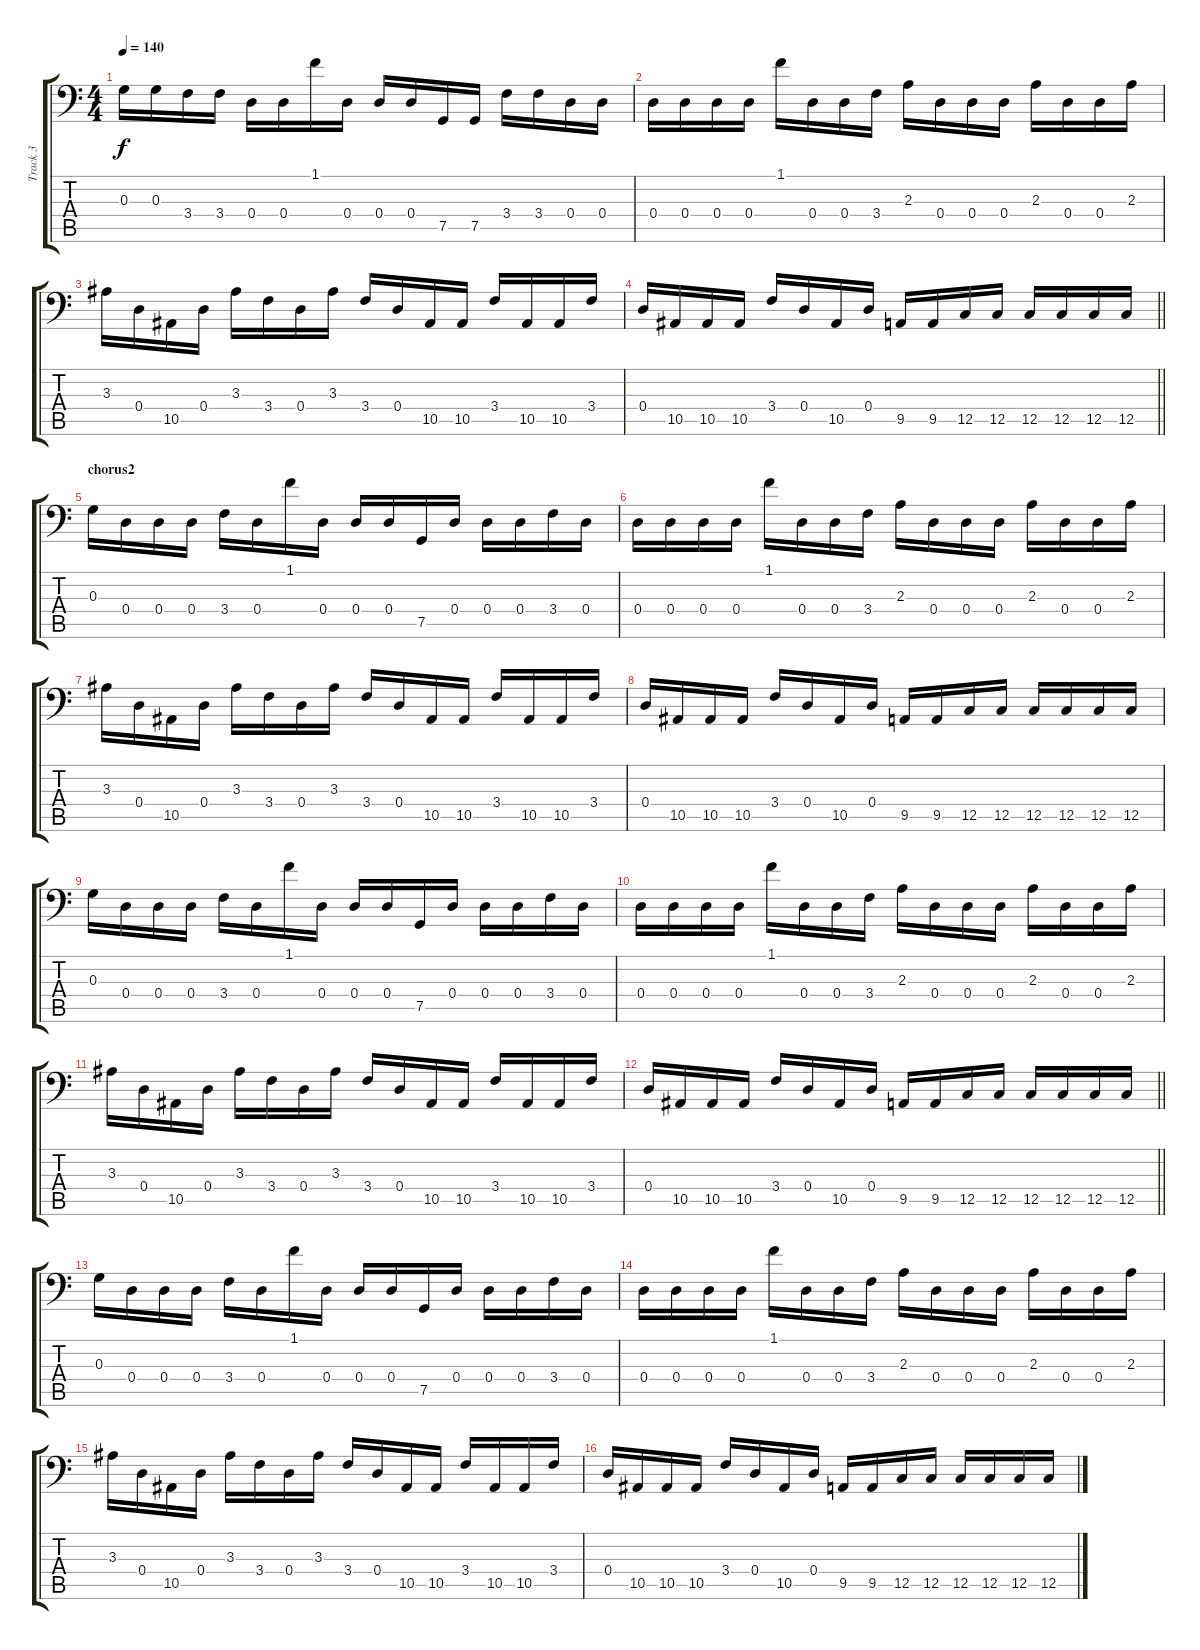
\track ("Track 3" "Track 3") {instrument lead1square}
\staff {score tabs}
\tuning (E4 B3 G3 D3 C2 C1 Db-1) {hide}
\ts (4 4)
\tempo 140
\clef f4
\ks c
0.3.16{dy f} 0.3.16 3.4.16 3.4.16 0.4.16 0.4.16 1.1.16 0.4.16 0.4.16 0.4.16 7.5.16 7.5.16 3.4.16 3.4.16 0.4.16 0.4.16 |
0.4.16 0.4.16 0.4.16 0.4.16 1.1.16 0.4.16 0.4.16 3.4.16 2.3.16 0.4.16 0.4.16 0.4.16 2.3.16 0.4.16 0.4.16 2.3.16 |
3.3.16 0.4.16 10.5.16 0.4.16 3.3.16 3.4.16 0.4.16 3.3.16 3.4.16 0.4.16 10.5.16 10.5.16 3.4.16 10.5.16 10.5.16 3.4.16 |
\barLineRight lightlight
0.4.16 10.5.16 10.5.16 10.5.16 3.4.16 0.4.16 10.5.16 0.4.16 9.5.16 9.5.16 12.5.16 12.5.16 12.5.16 12.5.16 12.5.16 12.5.16 |
\section ("" "chorus2")
0.3.16 0.4.16 0.4.16 0.4.16 3.4.16 0.4.16 1.1.16 0.4.16 0.4.16 0.4.16 7.5.16 0.4.16 0.4.16 0.4.16 3.4.16 0.4.16 |
0.4.16 0.4.16 0.4.16 0.4.16 1.1.16 0.4.16 0.4.16 3.4.16 2.3.16 0.4.16 0.4.16 0.4.16 2.3.16 0.4.16 0.4.16 2.3.16 |
3.3.16 0.4.16 10.5.16 0.4.16 3.3.16 3.4.16 0.4.16 3.3.16 3.4.16 0.4.16 10.5.16 10.5.16 3.4.16 10.5.16 10.5.16 3.4.16 |
0.4.16 10.5.16 10.5.16 10.5.16 3.4.16 0.4.16 10.5.16 0.4.16 9.5.16 9.5.16 12.5.16 12.5.16 12.5.16 12.5.16 12.5.16 12.5.16 |
0.3.16 0.4.16 0.4.16 0.4.16 3.4.16 0.4.16 1.1.16 0.4.16 0.4.16 0.4.16 7.5.16 0.4.16 0.4.16 0.4.16 3.4.16 0.4.16 |
0.4.16 0.4.16 0.4.16 0.4.16 1.1.16 0.4.16 0.4.16 3.4.16 2.3.16 0.4.16 0.4.16 0.4.16 2.3.16 0.4.16 0.4.16 2.3.16 |
3.3.16 0.4.16 10.5.16 0.4.16 3.3.16 3.4.16 0.4.16 3.3.16 3.4.16 0.4.16 10.5.16 10.5.16 3.4.16 10.5.16 10.5.16 3.4.16 |
\barLineRight lightlight
0.4.16 10.5.16 10.5.16 10.5.16 3.4.16 0.4.16 10.5.16 0.4.16 9.5.16 9.5.16 12.5.16 12.5.16 12.5.16 12.5.16 12.5.16 12.5.16 |
0.3.16 0.4.16 0.4.16 0.4.16 3.4.16 0.4.16 1.1.16 0.4.16 0.4.16 0.4.16 7.5.16 0.4.16 0.4.16 0.4.16 3.4.16 0.4.16 |
0.4.16 0.4.16 0.4.16 0.4.16 1.1.16 0.4.16 0.4.16 3.4.16 2.3.16 0.4.16 0.4.16 0.4.16 2.3.16 0.4.16 0.4.16 2.3.16 |
3.3.16 0.4.16 10.5.16 0.4.16 3.3.16 3.4.16 0.4.16 3.3.16 3.4.16 0.4.16 10.5.16 10.5.16 3.4.16 10.5.16 10.5.16 3.4.16 |
0.4.16 10.5.16 10.5.16 10.5.16 3.4.16 0.4.16 10.5.16 0.4.16 9.5.16 9.5.16 12.5.16 12.5.16 12.5.16 12.5.16 12.5.16 12.5.16
